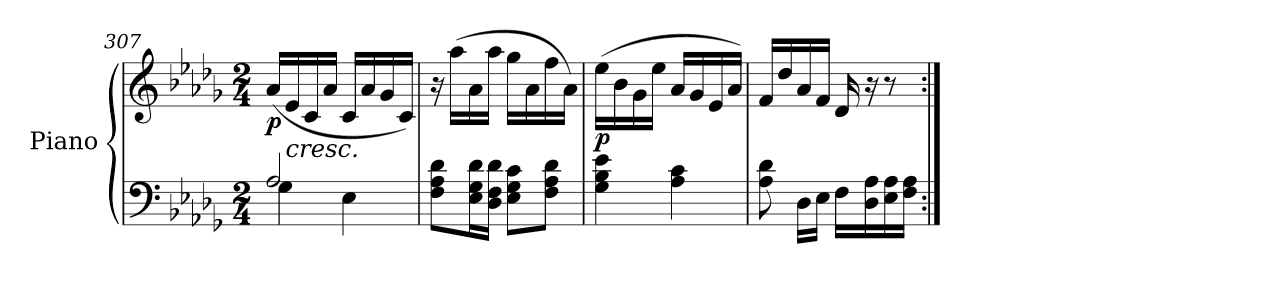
**kern	**kern	**dynam
*part1	*part1	*part1
*staff2	*staff1	*staff1/2
*I"Piano	*	*
*I'Pno.	*	*
*clefF4	*clefG2	*
*k[b-e-a-d-g-]	*k[b-e-a-d-g-]	*
*M2/4	*M2/4	*
=307	=307	=307
*^	*	*
!	!	!	!LO:DY:b
2A-/	4G-\	(>16a-/LL	p
!	!	!	!LO:HP:b
.	.	16e-/	<
.	.	16c/	.
.	.	16a-/JJ	.
.	4E-\	16c/LL	.
.	.	16a-/	.
.	.	16g-/	.
.	.	16c/JJ)	.
*v	*v	*	*
=308	=308	=308
8F\ 8A-\ 8d-\L	16r	.
!	!	!LO:DY:b
.	(16aa-\LL	other-dynamics
16E-\ 16G-\ 16d-\L	16a-\	.
16D-\ 16F\ 16d-\JJ	16aa-\JJ	.
8E-\ 8G-\ 8c\L	16gg-\LL	.
.	16a-\	.
8F\ 8A-\ 8d-\J	16ff\	.
.	16a-\JJ)	.
.	.	[
=309	=309	=309
!	!	!LO:DY:b
4G-\ 4B-\ 4e-\	(16ee-\LL	p
.	16b-\	.
.	16g-\	.
.	16ee-\JJ	.
4A-\ 4c\	16a-/LL	.
.	16g-/	.
.	16e-/	.
.	16a-/JJ)	.
=309X6	=309X6	=309X6
8A-\ 8d-\	16f/LL	.
.	16dd-/	.
16D-\LL	16a-/	.
16E-\JJ	16f/JJ	.
16F\LL	16d-/	.
16D-\ 16A-\	16r	.
16E-\ 16A-\	8r	.
16F\ 16A-\JJ	.	.
=:|!	=:|!	=:|!
*-	*-	*-
